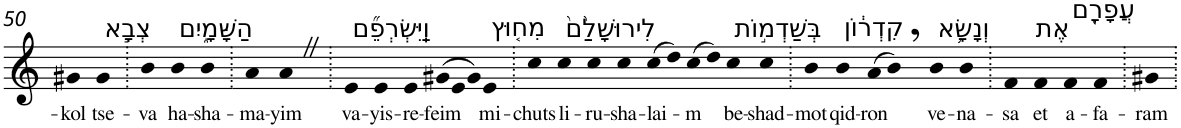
**kern	**text
*part1	*part1
*staff1	*staff1
*I"Piano	*
*I'Pno	*
!!LO:PB:g=z
*clefG2	*
*k[]	*
=50	=50
!	!LO:LY:b
4g#X	-kol
!LO:TX:a:t=צְבָ֣א	!
!	!LO:LY:b
4g#	tse-
=51.	=51.
!	!LO:LY:b
4b	-va
!LO:TX:a:t=הַשָּׁמָ֑יִם	!
!	!LO:LY:b
4b	ha-
!	!LO:LY:b
4b	-sha-
=52.	=52.
!	!LO:LY:b
4a	-ma-
!	!LO:LY:b
4aZ	-yim
=53.	=53.
!LO:TX:a:t=וַֽיִּשְׂרְפֵ֞ם	!
!	!LO:LY:b
4e	va-
!	!LO:LY:b
4e	-yis-
!	!LO:LY:b
4e	-re-
*Xtuplet	*
!	!LO:LY:b
(>12g#X	-feim
12e	.
12g#)	.
!LO:TX:a:t=מִח֤וּץ	!
!	!LO:LY:b
4e	mi-
=54.	=54.
!	!LO:LY:b
4cc	-chuts
!LO:TX:a:t=לִירוּשָׁלִַ֙ם֙	!
!	!LO:LY:b
4cc	li-
!	!LO:LY:b
4cc	-ru-
!	!LO:LY:b
4cc	-sha-
!	!LO:LY:b
(>8cc	-lai-
8dd)	.
!	!LO:LY:b
(>8cc	-m
8dd)	.
!LO:TX:a:t=בְּשַׁדְמ֣וֹת	!
!	!LO:LY:b
4cc	be-
!	!LO:LY:b
4cc	-shad-
=55.	=55.
!	!LO:LY:b
4b	-mot
!LO:TX:a:t=קִדְר֔וֹן	!
!	!LO:LY:b
4b	qid-
!	!LO:LY:b
(>8a	-ron
8b,)	.
!LO:TX:a:t=וְנָשָׂ֥א	!
!	!LO:LY:b
4b	ve-
!	!LO:LY:b
4b	-na-
=56.	=56.
!	!LO:LY:b
4f	-sa
!LO:TX:a:t=אֶת	!
!	!LO:LY:b
4f	et
!LO:TX:a:t=עֲפָרָ֖ם	!
!	!LO:LY:b
4f	a-
!	!LO:LY:b
4f	-fa-
=57.	=57.
!	!LO:LY:b
4g#X	-ram
=.	=.
*-	*-
